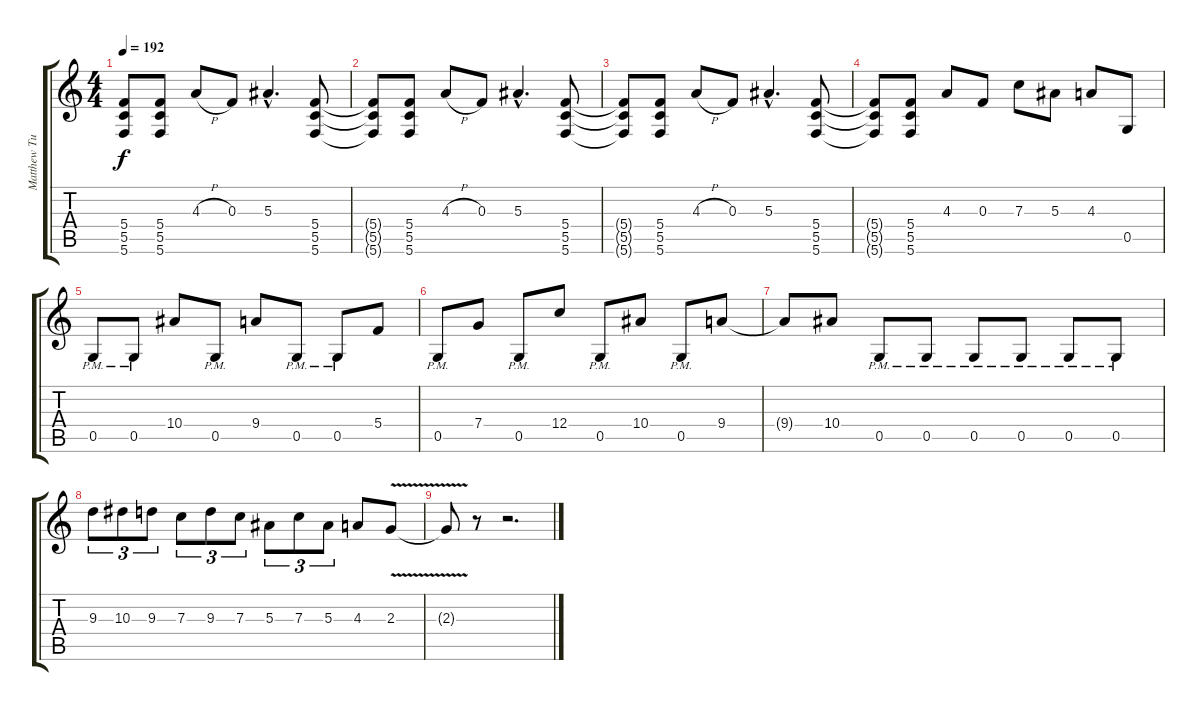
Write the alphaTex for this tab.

\track ("Matthew Tuck" "Matthew Tu") {instrument overdrivenguitar}
\staff {score tabs}
\tuning (C4 A3 F3 C3 G2 C2) {hide}
\ts (4 4)
\tempo 192
\clef g2
\ks c
(5.4{t} 5.5{t} 5.6{t}).8{dy f} (5.4 5.5 5.6).8 4.3{h}.8 0.3.8 5.3{hac}.4{d} (5.4 5.5 5.6).8 |
(5.4{t} 5.5{t} 5.6{t}).8 (5.4 5.5 5.6).8 4.3{h}.8 0.3.8 5.3{hac}.4{d} (5.4 5.5 5.6).8 |
(5.4{t} 5.5{t} 5.6{t}).8 (5.4 5.5 5.6).8 4.3{h}.8 0.3.8 5.3{hac}.4{d} (5.4 5.5 5.6).8 |
(5.4{t} 5.5{t} 5.6{t}).8 (5.4 5.5 5.6).8 4.3.8 0.3.8 7.3.8 5.3.8 4.3.8 0.5.8 |
0.5{pm}.8 0.5{pm}.8 10.4.8 0.5{pm}.8 9.4.8 0.5{pm}.8 0.5{pm}.8 5.4.8 |
0.5{pm}.8 7.4.8 0.5{pm}.8 12.4.8 0.5{pm}.8 10.4.8 0.5{pm}.8 9.4.8 |
9.4{t}.8 10.4.8 0.5{pm}.8 0.5{pm}.8 0.5{pm}.8 0.5{pm}.8 0.5{pm}.8 0.5{pm}.8 |
9.3.8{tu (3 2)} 10.3.8{tu (3 2)} 9.3.8{tu (3 2)} 7.3.8{tu (3 2)} 9.3.8{tu (3 2)} 7.3.8{tu (3 2)} 5.3.8{tu (3 2)} 7.3.8{tu (3 2)} 5.3.8{tu (3 2)} 4.3.8 2.3{v}.8 |
2.3{t}.8 r.8 r.2{d}
